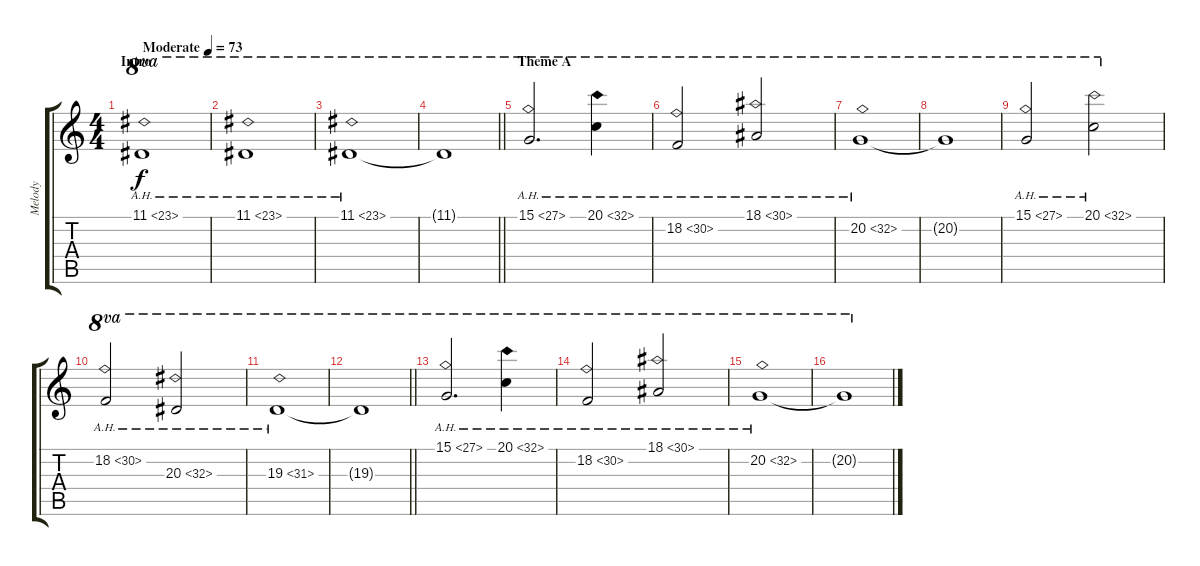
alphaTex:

\track ("Melody" "Melody") {instrument acousticgrandpiano}
\staff {score tabs}
\tuning (E4 B3 G3 D3 A2 E2) {hide}
\ts (4 4)
\section ("" "Intro")
\tempo (73 "Moderate")
\clef g2
\ks c
11.1{ah 12}.1{ot 8va dy f instrument acousticgrandpiano} |
11.1{ah 12}.1{ot 8va} |
11.1{ah 12}.1{ot 8va} |
\barLineRight lightlight
11.1{t}.1{ot 8va} |
\section ("" "Theme A")
15.1{ah 12}.2{d ot 8va} 20.1{ah 12}.4{ot 8va} |
18.2{ah 12}.2{ot 8va} 18.1{ah 12}.2{ot 8va} |
20.2{ah 12}.1{ot 8va} |
20.2{t}.1{ot 8va} |
15.1{ah 12}.2{ot 8va} 20.1{ah 12}.2{ot 8va} |
18.2{ah 12}.2{ot 8va} 20.3{ah 12}.2{ot 8va} |
19.3{ah 12}.1{ot 8va} |
\barLineRight lightlight
19.3{t}.1{ot 8va} |
\section ("" "")
15.1{ah 12}.2{d ot 8va} 20.1{ah 12}.4{ot 8va} |
18.2{ah 12}.2{ot 8va} 18.1{ah 12}.2{ot 8va} |
20.2{ah 12}.1{ot 8va} |
20.2{t}.1{ot 8va}
